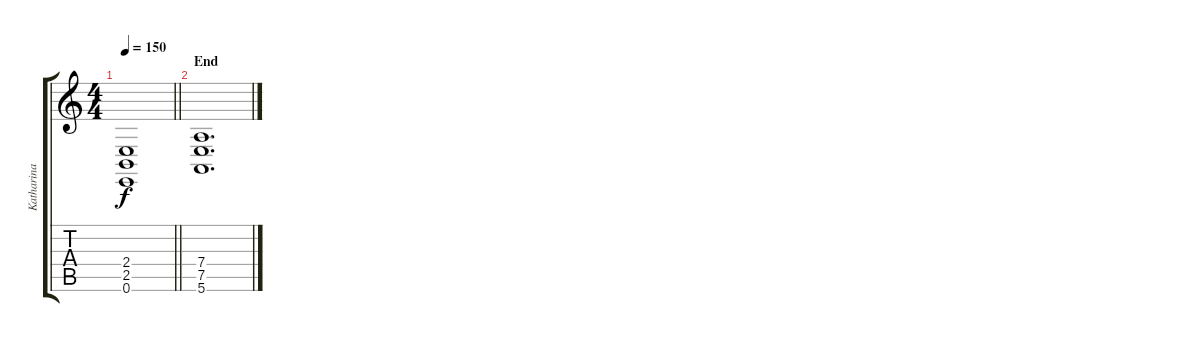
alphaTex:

\track ("Katharina" "Katharina") {instrument choiraahs}
\staff {score tabs}
\tuning (E4 B3 G3 D3 A2 E2) {hide}
\ts (4 4)
\tempo 150
\clef g2
\barLineRight lightlight
\ks c
(2.4 2.5 0.6).1{dy f} |
\section ("" "End")
(7.4 7.5 5.6).1{d}
